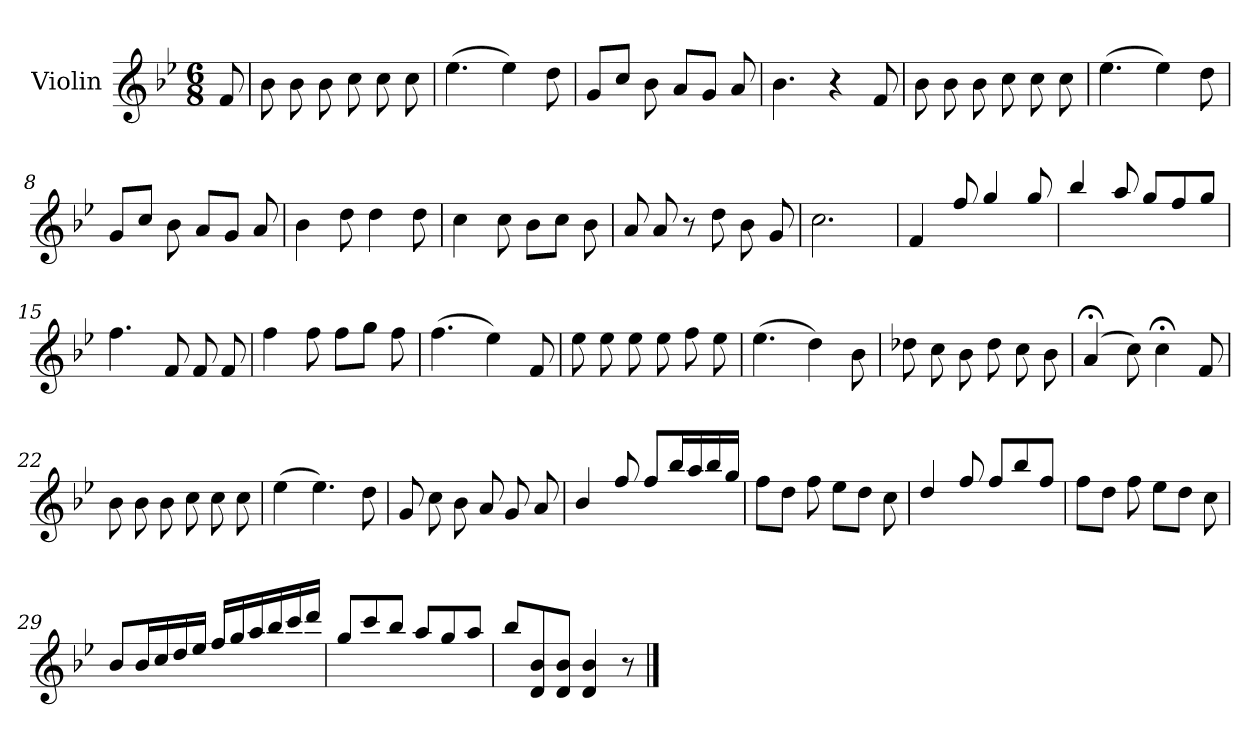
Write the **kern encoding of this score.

**kern	**dynam
*part1	*part1
*staff1	*staff1
*I"Violin	*
*I'Vln.	*
*clefG2	*
*k[b-e-]	*
*M6/8	*
=1	=1
8f	Allegro
=2	=2
8b-	.
8b-	.
8b-	.
8cc	.
8cc	.
8cc	.
=3	=3
(4.ee-	.
4ee-)	.
8dd	.
=4	=4
8gL	.
8ccJ	.
8b-	.
8aL	.
8gJ	.
8a	.
=5	=5
4.b-	.
4r	.
8f	.
=6	=6
8b-	.
8b-	.
8b-	.
8cc	.
8cc	.
8cc	.
!!LO:LB:g=z
=7	=7
(4.ee-	.
4ee-)	.
8dd	.
=8	=8
8gL	.
8ccJ	.
8b-	.
8aL	.
8gJ	.
8a	.
=9	=9
4b-	.
8dd	.
4dd	.
8dd	.
=10	=10
4cc	.
8cc	.
8b-L	.
8ccJ	.
8b-	.
=11	=11
8a	.
8a	.
8r	.
8dd	.
8b-	.
8g	.
=12	=12
2.cc	.
=13	=13
4f	.
8ff/	.
4gg/	.
8gg/	.
!!LO:LB:g=z
=14	=14
4bb-/	.
8aa/	.
(8gg/L	.
8ff	.
8ggJ	.
=15	=15
4.ff	.
8f	.
8f	.
8f	.
=16	=16
4ff	.
8ff	.
8ffL	.
8ggJ	.
8ff	.
=17	=17
(4.ff	.
4ee-)	.
8f	.
=18	=18
8ee-	.
8ee-	.
8ee-	.
8ee-	.
8ff	.
8ee-	.
=19	=19
(4.ee-	.
4dd)	.
8b-	.
!!LO:LB:g=z
=20	=20
8dd-X	.
8cc	.
8b-	.
8dd-	.
8cc	.
8b-	.
=21	=21
(4a;<	.
8cc)	.
4cc;<	.
8f	.
=22	=22
8b-	.
8b-	.
8b-	.
8cc	.
8cc	.
8cc	.
=23	=23
(4ee-	.
4.ee-)	.
8dd	.
=24	=24
8g	.
8cc	.
8b-	.
(8a	.
8g	.
8a	.
!!LO:LB:g=z
=25	=25
4b-/	.
8ff/	.
8ff/L	.
16bb-L	.
16aa	.
16bb-	.
16ggJJ	.
=26	=26
8ffL	.
8ddJ	.
8ff	.
8ee-L	.
8ddJ	.
8cc	.
=27	=27
4dd/	.
8ff/	.
8ff/L	.
8bb-/	.
8ff/J	.
=28	=28
8ffL	.
8ddJ	.
8ff	.
8ee-L	.
8ddJ	.
8cc	.
=29	=29
8b-/L	.
16b-/L	.
16cc/	.
16dd/	.
16ee-/JJ	.
16ff/LL	.
16gg/	.
16aa/	.
16bb-/	.
16ccc/	.
16ddd/JJ	.
!!LO:LB:g=z
=30	=30
8gg/L	.
8ccc/	.
8bb-/J	.
(8aa/L	.
8gg/	.
8aa/J	.
=31	=31
8bb-/L	.
8d/ 8b-/	.
8d/ 8b-/J	.
4d 4b-	.
8r	.
==	==
*-	*-
